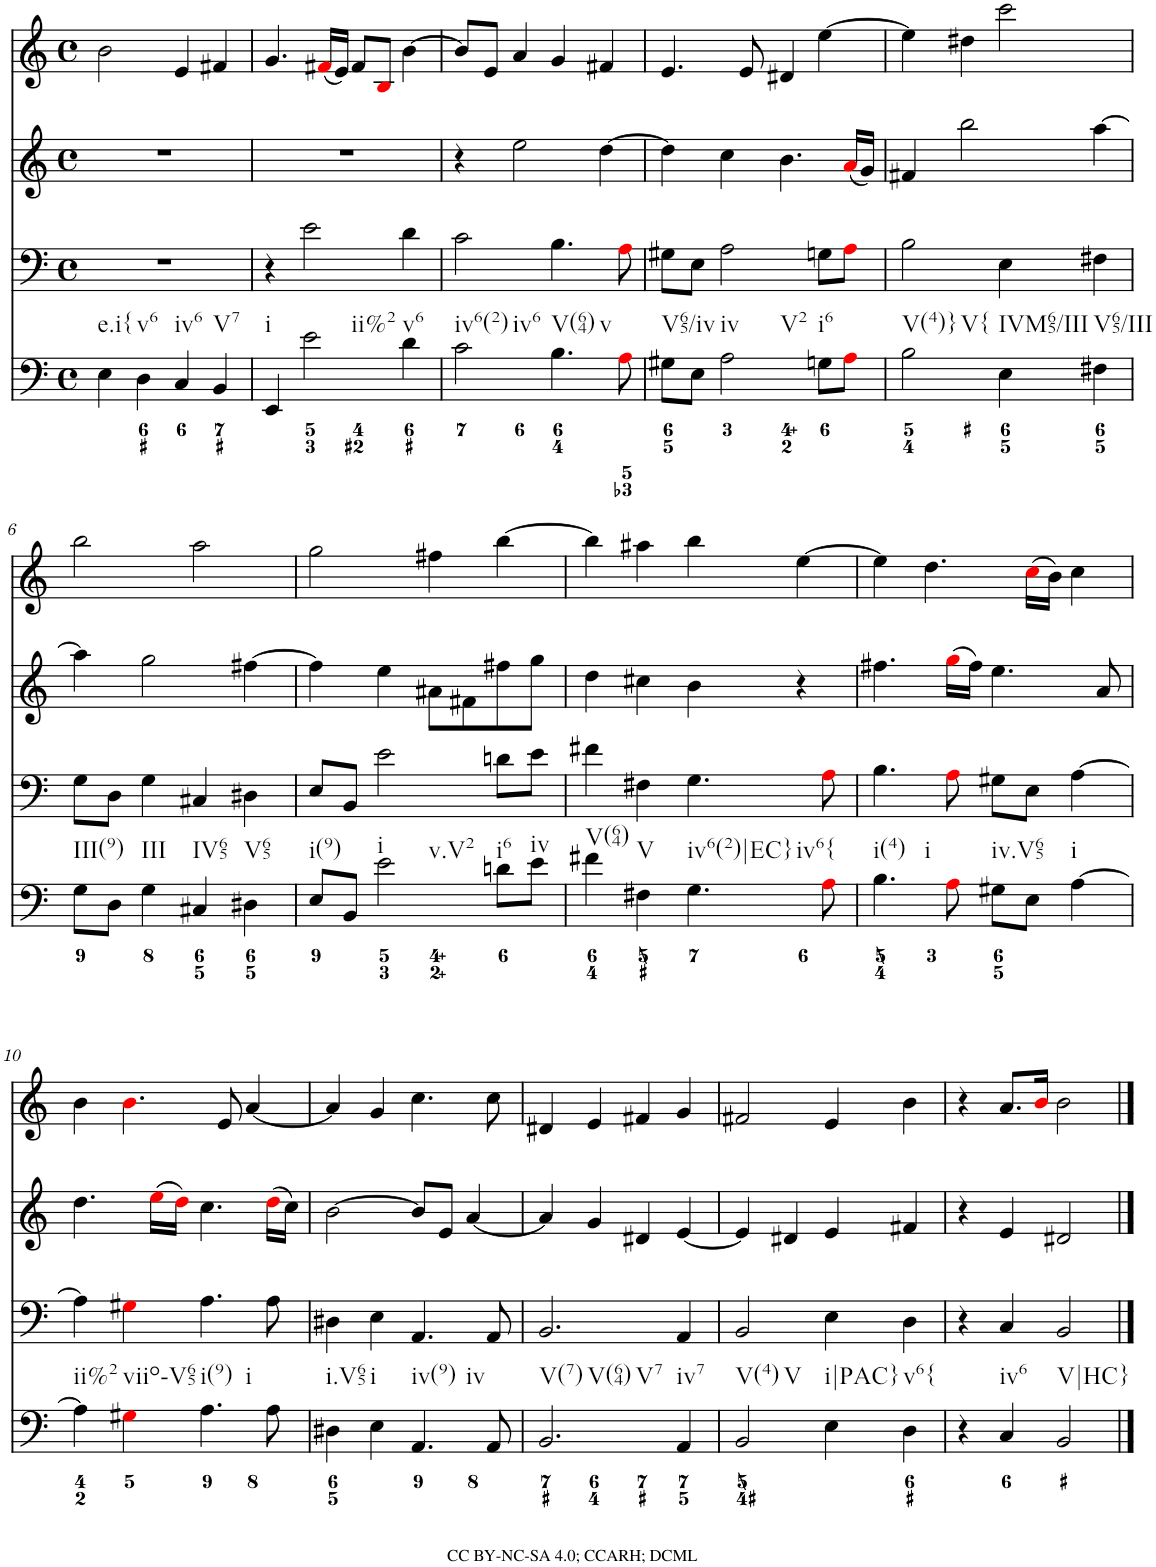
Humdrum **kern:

**kern	**kern	**kern	**kern
*part4	*part3	*part2	*part1
*staff4	*staff3	*staff2	*staff1
*I"Piano	*I"Piano	*I"Piano	*I"Piano
*I'Pno	*I'Pno	*I'Pno	*I'Pno
*clefF4	*clefF4	*clefG2	*clefG2
*k[]	*k[]	*k[]	*k[]
*M4/4	*M4/4	*M4/4	*M4/4
*met(c)	*met(c)	*met(c)	*met(c)
=1	=1	=1	=1
!LO:TX:b:t=e.i{	!	!	!
4E\	1r	1r	2b\
!LO:TX:b:t=v6	!	!	!
4D\	.	.	.
!LO:TX:b:t=iv6	!	!	!
4C/	.	.	4e/
!LO:TX:b:t=V7	!	!	!
4BB/	.	.	4f#X/
=2	=2	=2	=2
!LO:TX:b:t=i	!	!	!
4EE/	4r	1r	4.g/
!LO:TX:b:t=ii%2	!	!	!
2e\	2e\	.	.
.	.	.	(16f#Xi/LL
.	.	.	16e/JJ)
.	.	.	8f#/L
.	.	.	8Bi/J
!LO:TX:b:t=v6	!	!	!
4d\	4d\	.	[4b\
=3	=3	=3	=3
!LO:TX:b:t=iv6(2)	!	!	!
!LO:TX:b:t=iv6	!	!	!
2c\	2c\	4r	8b/L]
.	.	.	8e/J
.	.	2ee\	4a/
!LO:TX:b:t=V(64)	!	!	!
!LO:TX:b:t=v	!	!	!
4.B\	4.B\	.	4g/
.	.	[4dd\	4f#X/
8Ai\	8Ai\	.	.
=4	=4	=4	=4
!LO:TX:b:t=V65/iv	!	!	!
8G#X\L	8G#X\L	4dd\]	4.e/
8E\J	8E\J	.	.
!LO:TX:b:t=iv	!	!	!
!LO:TX:b:t=V2	!	!	!
2A\	2A\	4cc\	.
.	.	.	8e/
.	.	4.b\	4d#X/
!LO:TX:b:t=i6	!	!	!
8Gn\L	8Gn\L	.	[4ee\
8Ai\J	8Ai\J	(16ai/LL	.
.	.	16g/JJ)	.
=5	=5	=5	=5
!LO:TX:b:t=V(4)}	!	!	!
!LO:TX:b:t=V{	!	!	!
2B\	2B\	4f#X/	4ee\]
.	.	2bb\	4dd#X\
!LO:TX:b:t=IVM65/III	!	!	!
4E\	4E\	.	2ccc\
!LO:TX:b:t=V65/III	!	!	!
4F#X\	4F#X\	[4aa\	.
!!LO:LB:g=z
=6	=6	=6	=6
!LO:TX:b:t=III(9)	!	!	!
8G\L	8G\L	4aa\]	2bb\
8D\J	8D\J	.	.
!LO:TX:b:t=III	!	!	!
4G\	4G\	2gg\	.
!LO:TX:b:t=IV65	!	!	!
4C#X/	4C#X/	.	2aa\
!LO:TX:b:t=V65	!	!	!
4D#X\	4D#X\	[4ff#X\	.
=7	=7	=7	=7
!LO:TX:b:t=i(9)	!	!	!
8E/L	8E/L	4ff#\]	2gg\
8BB/J	8BB/J	.	.
!LO:TX:b:t=i	!	!	!
!LO:TX:b:t=v.V2	!	!	!
2e\	2e\	4ee\	.
.	.	8a#X\L	4ff#X\
.	.	8f#X\	.
!LO:TX:b:t=i6	!	!	!
8dn\L	8dn\L	8ff#X\	[4bb\
!LO:TX:b:t=iv	!	!	!
8e\J	8e\J	8gg\J	.
=8	=8	=8	=8
!LO:TX:b:t=V(64)	!	!	!
4f#X\	4f#X\	4dd\	4bb\]
!LO:TX:b:t=V	!	!	!
4F#X\	4F#X\	4cc#X\	4aa#X\
!LO:TX:b:t=iv6(2)|EC}	!	!	!
!LO:TX:b:t=iv6{	!	!	!
4.G\	4.G\	4b\	4bb\
.	.	4r	[4ee\
8Ai\	8Ai\	.	.
=9	=9	=9	=9
!LO:TX:b:t=i(4)	!	!	!
!LO:TX:b:t=i	!	!	!
4.B\	4.B\	4.ff#X\	4ee\]
.	.	.	4.dd\
8Ai\	8Ai\	(16ggi\LL	.
.	.	16ff#\JJ)	.
!LO:TX:b:t=iv.V65	!	!	!
8G#X\L	8G#X\L	4.ee\	.
8E\J	8E\J	.	(16cci\LL
.	.	.	16b\JJ)
!LO:TX:b:t=i	!	!	!
[4A\	[4A\	.	4cc\
.	.	8a/	.
!!LO:LB:g=z
=10	=10	=10	=10
!LO:TX:b:t=ii%2	!	!	!
4A\]	4A\]	4.dd\	4b\
!LO:TX:b:t=viio-V65	!	!	!
4G#Xi\	4G#Xi\	.	4.bi\
.	.	(16eei\LL	.
.	.	16ddi\JJ)	.
!LO:TX:b:t=i(9)	!	!	!
!LO:TX:b:t=i	!	!	!
4.A\	4.A\	4.cc\	.
.	.	.	8e/
.	.	.	[4a/
8A\	8A\	(16ddi\LL	.
.	.	16cc\JJ)	.
=11	=11	=11	=11
!LO:TX:b:t=i.V65	!	!	!
4D#X\	4D#X\	[2b\	4a/]
!LO:TX:b:t=i	!	!	!
4E\	4E\	.	4g/
!LO:TX:b:t=iv(9)	!	!	!
!LO:TX:b:t=iv	!	!	!
4.AA/	4.AA/	8b/L]	4.cc\
.	.	8e/J	.
.	.	[4a/	.
8AA/	8AA/	.	8cc\
=12	=12	=12	=12
!LO:TX:b:t=V(7)	!	!	!
!LO:TX:b:t=V(64)	!	!	!
!LO:TX:b:t=V7	!	!	!
2.BB/	2.BB/	4a/]	4d#X/
.	.	4g/	4e/
.	.	4d#X/	4f#X/
!LO:TX:b:t=iv7	!	!	!
4AA/	4AA/	[4e/	4g/
=13	=13	=13	=13
!LO:TX:b:t=V(4)	!	!	!
!LO:TX:b:t=V	!	!	!
2BB/	2BB/	4e/]	2f#X/
.	.	4d#X/	.
!LO:TX:b:t=i|PAC}	!	!	!
4E\	4E\	4e/	4e/
!LO:TX:b:t=v6{	!	!	!
4D\	4D\	4f#X/	4b\
=14	=14	=14	=14
4r	4r	4r	4r
!LO:TX:b:t=iv6	!	!	!
4C/	4C/	4e/	8.a/L
.	.	.	16bi/Jk
!LO:TX:b:t=V|HC}	!	!	!
2BB/	2BB/	2d#X/	2b\
==	==	==	==
*-	*-	*-	*-
